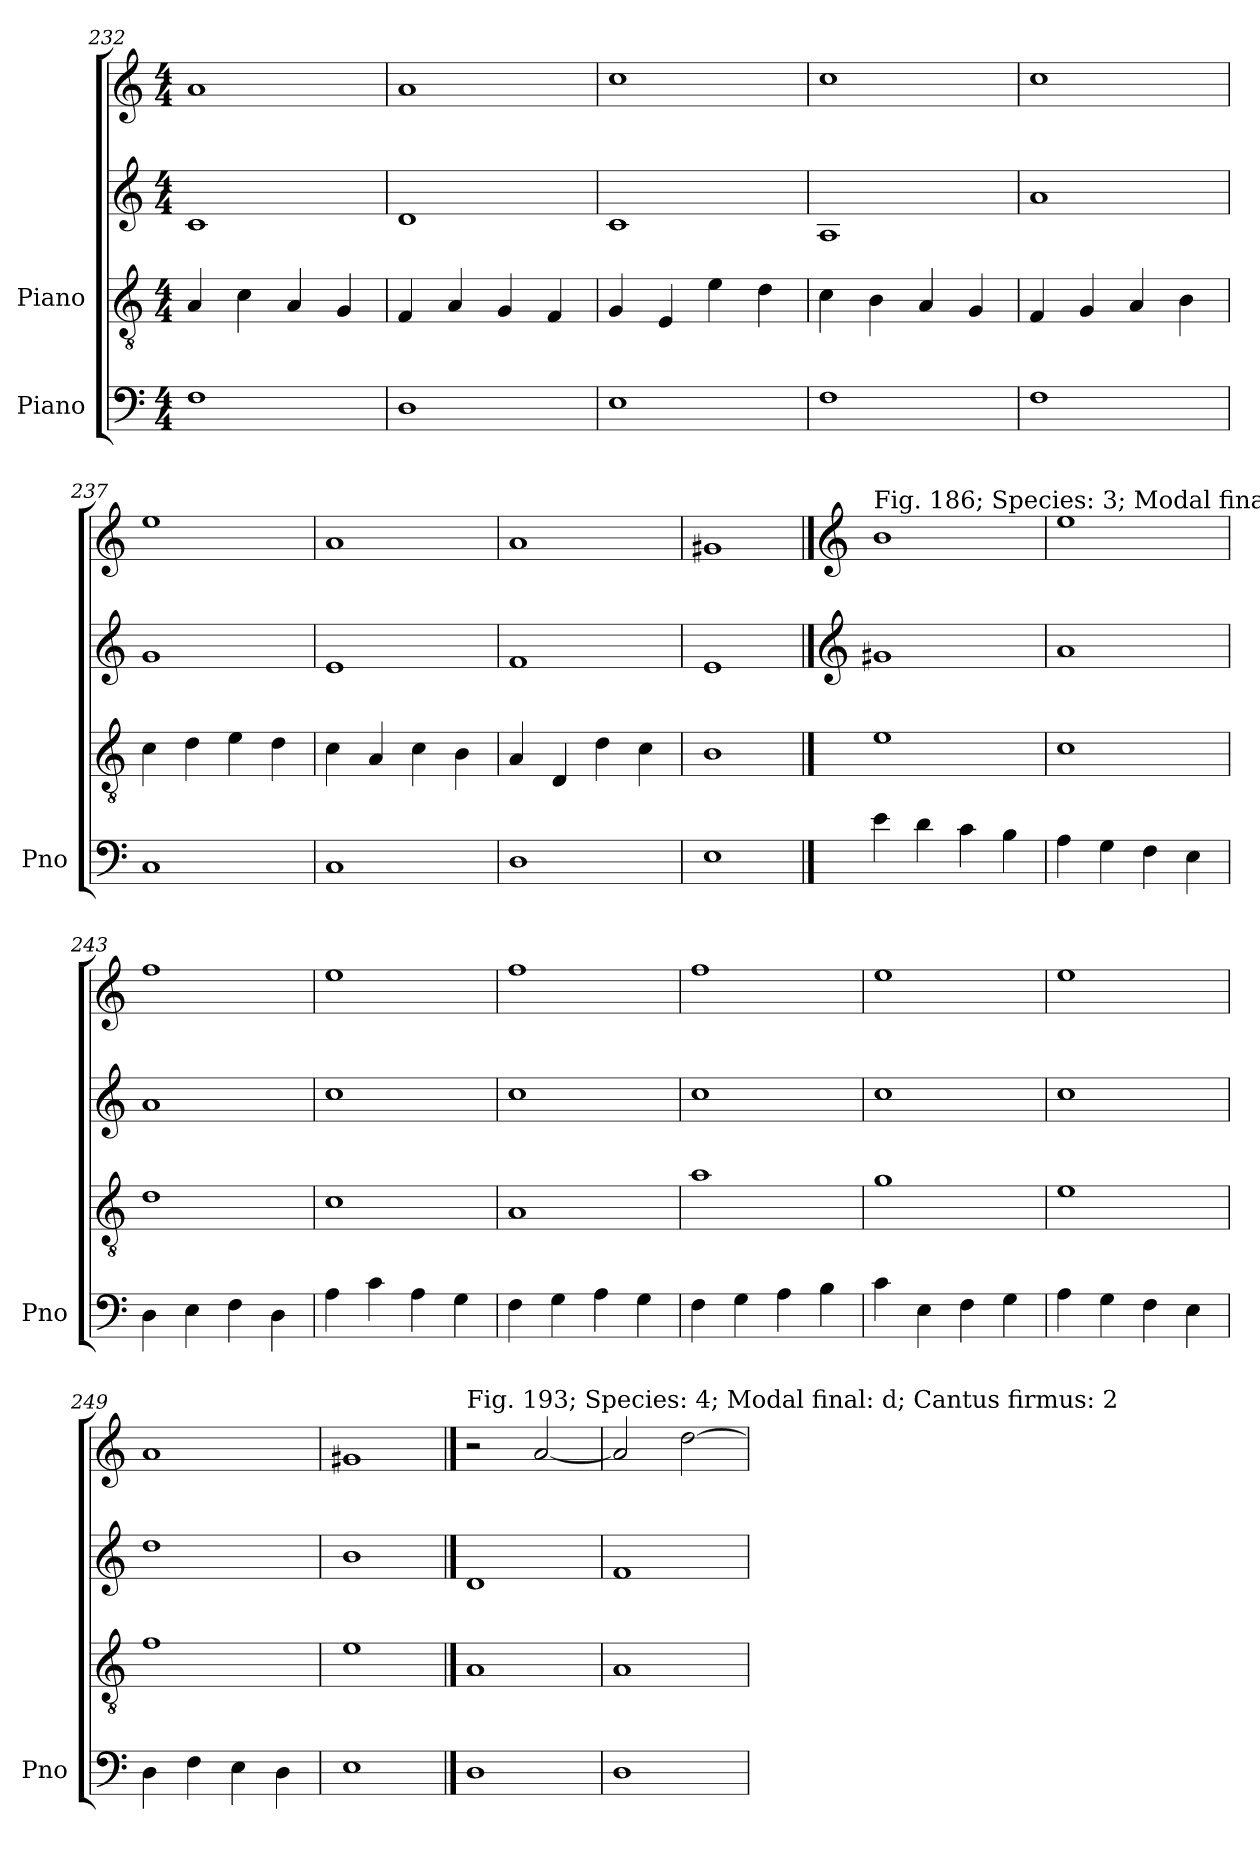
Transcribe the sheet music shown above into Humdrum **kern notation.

**kern	**kern	**kern	**kern
*part4	*part3	*part2	*part1
*staff4	*staff3	*staff2	*staff1
*I"Piano	*I"Piano	*	*
*I'Pno	*	*	*
*clefF4	*clefGv2	*clefG2	*clefG2
*k[]	*k[]	*k[]	*k[]
*M4/4	*M4/4	*M4/4	*M4/4
=232	=232	=232	=232
1F	4A/	1c	1a
.	4c\	.	.
.	4A/	.	.
.	4G/	.	.
=233	=233	=233	=233
1D	4F/	1d	1a
.	4A/	.	.
.	4G/	.	.
.	4F/	.	.
=234	=234	=234	=234
1E	4G/	1c	1cc
.	4E/	.	.
.	4e\	.	.
.	4d\	.	.
=235	=235	=235	=235
1F	4c\	1A	1cc
.	4B\	.	.
.	4A/	.	.
.	4G/	.	.
=236	=236	=236	=236
1F	4F/	1a	1cc
.	4G/	.	.
.	4A/	.	.
.	4B\	.	.
=237	=237	=237	=237
1C	4c\	1g	1ee
.	4d\	.	.
.	4e\	.	.
.	4d\	.	.
=238	=238	=238	=238
1C	4c\	1e	1a
.	4A/	.	.
.	4c\	.	.
.	4B\	.	.
=239	=239	=239	=239
1D	4A/	1f	1a
.	4D/	.	.
.	4d\	.	.
.	4c\	.	.
=240	=240	=240	=240
1E	1B	1e	1g#X
!!LO:PB:g=z
==241	==241	==241	==241
*	*	*clefG2	*clefG2
!	!	!	!LO:TX:a:t=Fig. 186; Species&colon; 3; Modal final&colon; e; Cantus firmus&colon; 3
4e\	1e	1g#X	1b
4d\	.	.	.
4c\	.	.	.
4B\	.	.	.
=242	=242	=242	=242
4A\	1c	1a	1ee
4G\	.	.	.
4F\	.	.	.
4E\	.	.	.
=243	=243	=243	=243
4D\	1d	1a	1ff
4E\	.	.	.
4F\	.	.	.
4D\	.	.	.
=244	=244	=244	=244
4A\	1c	1cc	1ee
4c\	.	.	.
4A\	.	.	.
4G\	.	.	.
=245	=245	=245	=245
4F\	1A	1cc	1ff
4G\	.	.	.
4A\	.	.	.
4G\	.	.	.
!!LO:LB:g=z
=246	=246	=246	=246
4F\	1a	1cc	1ff
4G\	.	.	.
4A\	.	.	.
4B\	.	.	.
=247	=247	=247	=247
4c\	1g	1cc	1ee
4E\	.	.	.
4F\	.	.	.
4G\	.	.	.
=248	=248	=248	=248
4A\	1e	1cc	1ee
4G\	.	.	.
4F\	.	.	.
4E\	.	.	.
=249	=249	=249	=249
4D\	1f	1dd	1a
4F\	.	.	.
4E\	.	.	.
4D\	.	.	.
=250	=250	=250	=250
1E	1e	1b	1g#X
!!LO:LB:g=z
==251	==251	==251	==251
!	!	!	!LO:TX:a:t=Fig. 193; Species&colon; 4; Modal final&colon; d; Cantus firmus&colon; 2
1D	1A	1d	2r
.	.	.	[2a/
=252	=252	=252	=252
1D	1A	1f	2a/]
.	.	.	[2dd\
=	=	=	=
*-	*-	*-	*-
